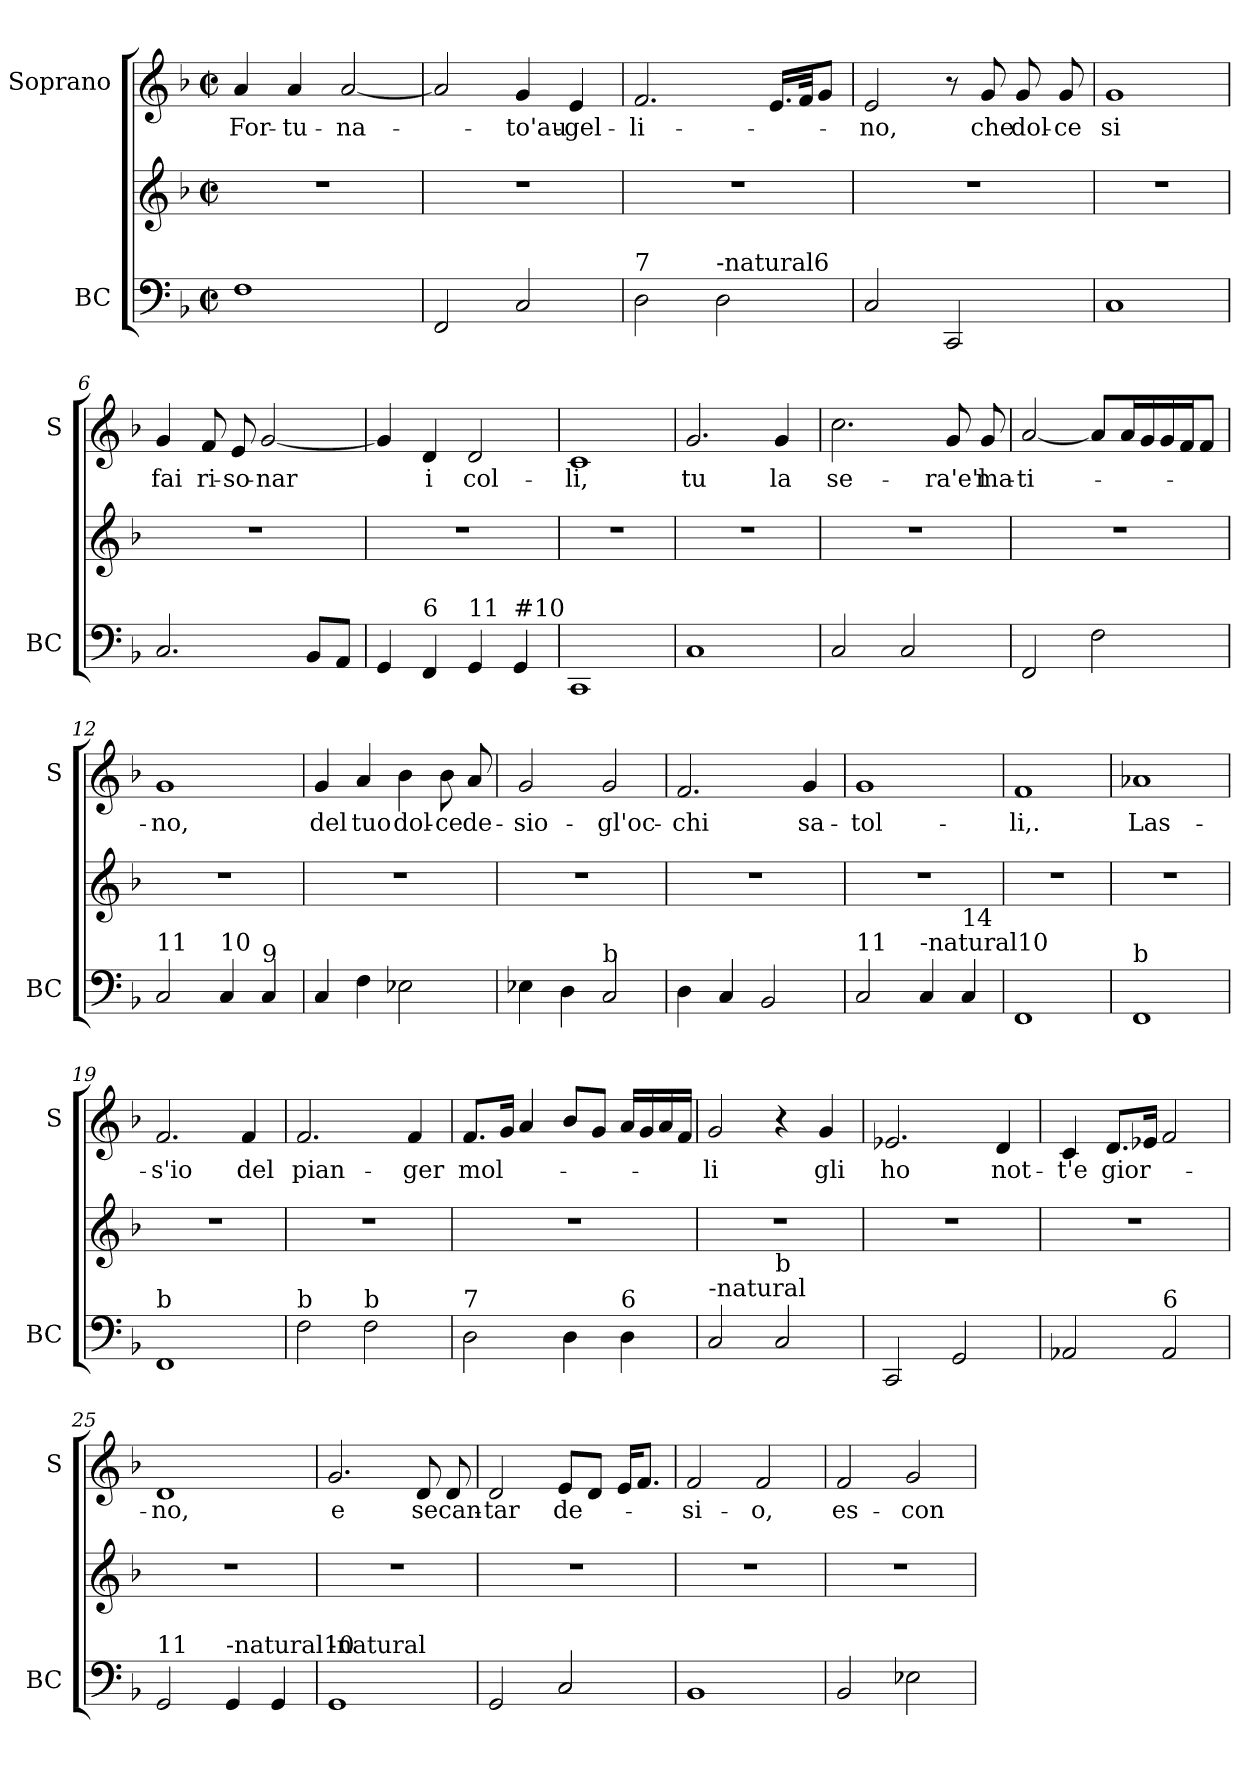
**kern	**kern	**kern	**text
*part2	*part2	*part1	*part1
*staff3	*staff2	*staff1	*staff1
*I"BC	*	*I"Soprano	*
*I'BC	*	*I'S	*
*clefF4	*clefG2	*clefG2	*
*k[b-]	*k[b-]	*k[b-]	*
*F:	*F:	*F:	*
*M2/2	*M2/2	*M2/2	*
*met(c|)	*met(c|)	*met(c|)	*
=1	=1	=1	=1
!	!	!	!LO:LY:b
1F	1r	4a/	For-
!	!	!	!LO:LY:b
.	.	4a/	-tu-
!	!	!	!LO:LY:b
.	.	[2a/	-na-
=2	=2	=2	=2
2FF/	1r	2a/]	.
!	!	!	!LO:LY:b
2C/	.	4g/	-to'au-
!	!	!	!LO:LY:b
.	.	4e/	-gel-
=3	=3	=3	=3
!LO:TX:a:t=7	!	!	!
!	!	!	!LO:LY:b
2D\	1r	2.f/	-li-
!LO:TX:a:t=-natural6	!	!	!
2D\	.	.	.
.	.	16.e/LL	.
.	.	32f/Jk	.
.	.	8g/J	.
=4	=4	=4	=4
!	!	!	!LO:LY:b
2C/	1r	2e/	-no,
2CC/	.	8r	.
!	!	!	!LO:LY:b
.	.	8g/	che
!	!	!	!LO:LY:b
.	.	8g/	dol-
!	!	!	!LO:LY:b
.	.	8g/	-ce
=5	=5	=5	=5
!	!	!	!LO:LY:b
1C	1r	1g	si
!!LO:LB:g=z
=6	=6	=6	=6
!	!	!	!LO:LY:b
2.C/	1r	4g/	fai
!	!	!	!LO:LY:b
.	.	8f/	ri-
!	!	!	!LO:LY:b
.	.	8e/	-so-
!	!	!	!LO:LY:b
.	.	[2g/	-nar
8BB-/L	.	.	.
8AA/J	.	.	.
=7	=7	=7	=7
4GG/	1r	4g/]	.
!LO:TX:a:t=6	!	!	!
!	!	!	!LO:LY:b
4FF/	.	4d/	i
!LO:TX:a:t=11	!	!	!
!	!	!	!LO:LY:b
4GG/	.	2d/	col-
!LO:TX:a:t=#10	!	!	!
4GG/	.	.	.
=8	=8	=8	=8
!	!	!	!LO:LY:b
1CC	1r	1c	-li,
=9	=9	=9	=9
!	!	!	!LO:LY:b
1C	1r	2.g/	tu
!	!	!	!LO:LY:b
.	.	4g/	la
=10	=10	=10	=10
!	!	!	!LO:LY:b
2C/	1r	2.cc\	se-
2C/	.	.	.
!	!	!	!LO:LY:b
.	.	8g/	-ra'e'l
!	!	!	!LO:LY:b
.	.	8g/	ma-
!!LO:LB:g=z
=11	=11	=11	=11
!	!	!	!LO:LY:b
2FF/	1r	[2a/	-ti-
2F\	.	8a/L]	.
.	.	16a/L	.
.	.	16g/	.
.	.	16g/	.
.	.	16f/J	.
.	.	8f/J	.
=12	=12	=12	=12
!LO:TX:a:t=11	!	!	!
!	!	!	!LO:LY:b
2C/	1r	1g	-no,
!LO:TX:a:t=10	!	!	!
4C/	.	.	.
!LO:TX:a:t=9	!	!	!
4C/	.	.	.
=13	=13	=13	=13
!	!	!	!LO:LY:b
4C/	1r	4g/	del
!	!	!	!LO:LY:b
4F\	.	4a/	tuo
!	!	!	!LO:LY:b
2E-X\	.	4b-\	dol-
!	!	!	!LO:LY:b
.	.	8b-\	-ce
!	!	!	!LO:LY:b
.	.	8a/	de-
=14	=14	=14	=14
!	!	!	!LO:LY:b
4E-X\	1r	2g/	-sio-
4D\	.	.	.
!LO:TX:a:t=b	!	!	!
!	!	!	!LO:LY:b
2C/	.	2g/	-gl'oc-
=15	=15	=15	=15
!	!	!	!LO:LY:b
4D\	1r	2.f/	-chi
4C/	.	.	.
2BB-/	.	.	.
!	!	!	!LO:LY:b
.	.	4g/	sa-
!!LO:PB:g=z
=16	=16	=16	=16
!LO:TX:a:t=11	!	!	!
!	!	!	!LO:LY:b
2C/	1r	1g	-tol-
!LO:TX:a:t=-natural10	!	!	!
4C/	.	.	.
!LO:TX:a:t=14	!	!	!
4C/	.	.	.
=17	=17	=17	=17
!	!	!	!LO:LY:b
1FF	1r	1f	-li,.
=18	=18	=18	=18
!LO:TX:a:t=b	!	!	!
!	!	!	!LO:LY:b
1FF	1r	1a-X	Las-
=19	=19	=19	=19
!LO:TX:a:t=b	!	!	!
!	!	!	!LO:LY:b
1FF	1r	2.f/	-s'io
!	!	!	!LO:LY:b
.	.	4f/	del
=20	=20	=20	=20
!LO:TX:a:t=b	!	!	!
!	!	!	!LO:LY:b
2F\	1r	2.f/	pian-
!LO:TX:a:t=b	!	!	!
2F\	.	.	.
!	!	!	!LO:LY:b
.	.	4f/	-ger
=21	=21	=21	=21
!LO:TX:a:t=7	!	!	!
!	!	!	!LO:LY:b
2D\	1r	8.f/L	mol-
.	.	16g/Jk	.
.	.	4a/	.
4D\	.	8b-/L	.
.	.	8g/J	.
!LO:TX:a:t=6	!	!	!
4D\	.	16a/LL	.
.	.	16g/	.
.	.	16a/	.
.	.	16f/JJ	.
!!LO:LB:g=z
=22	=22	=22	=22
!LO:TX:a:t=-natural	!	!	!
!	!	!	!LO:LY:b
2C/	1r	2g/	-li
!LO:TX:a:t=b	!	!	!
2C/	.	4r	.
!	!	!	!LO:LY:b
.	.	4g/	gli
=23	=23	=23	=23
!	!	!	!LO:LY:b
2CC/	1r	2.e-X/	ho
2GG/	.	.	.
!	!	!	!LO:LY:b
.	.	4d/	not-
=24	=24	=24	=24
!	!	!	!LO:LY:b
2AA-X/	1r	4c/	-t'e
!	!	!	!LO:LY:b
.	.	8.d/L	gior-
.	.	16e-X/Jk	.
!LO:TX:a:t=6	!	!	!
2AA-/	.	2f/	.
=25	=25	=25	=25
!LO:TX:a:t=11	!	!	!
!	!	!	!LO:LY:b
2GG/	1r	1d	-no,
!LO:TX:a:t=-natural10	!	!	!
4GG/	.	.	.
4GG/	.	.	.
=26	=26	=26	=26
!LO:TX:a:t=-natural	!	!	!
!	!	!	!LO:LY:b
1GG	1r	2.g/	e
!	!	!	!LO:LY:b
.	.	8d/	se
!	!	!	!LO:LY:b
.	.	8d/	can-
!!LO:LB:g=z
=27	=27	=27	=27
!	!	!	!LO:LY:b
2GG/	1r	2d/	-tar
!	!	!	!LO:LY:b
2C/	.	8e/L	de-
.	.	8d/J	.
.	.	16e/KL	.
.	.	8.f/J	.
=28	=28	=28	=28
!	!	!	!LO:LY:b
1BB-	1r	2f/	-si-
!	!	!	!LO:LY:b
.	.	2f/	-o,
=29	=29	=29	=29
!	!	!	!LO:LY:b
2BB-/	1r	2f/	es-
!	!	!	!LO:LY:b
2E-X\	.	2g/	-con
=	=	=	=
*-	*-	*-	*-
